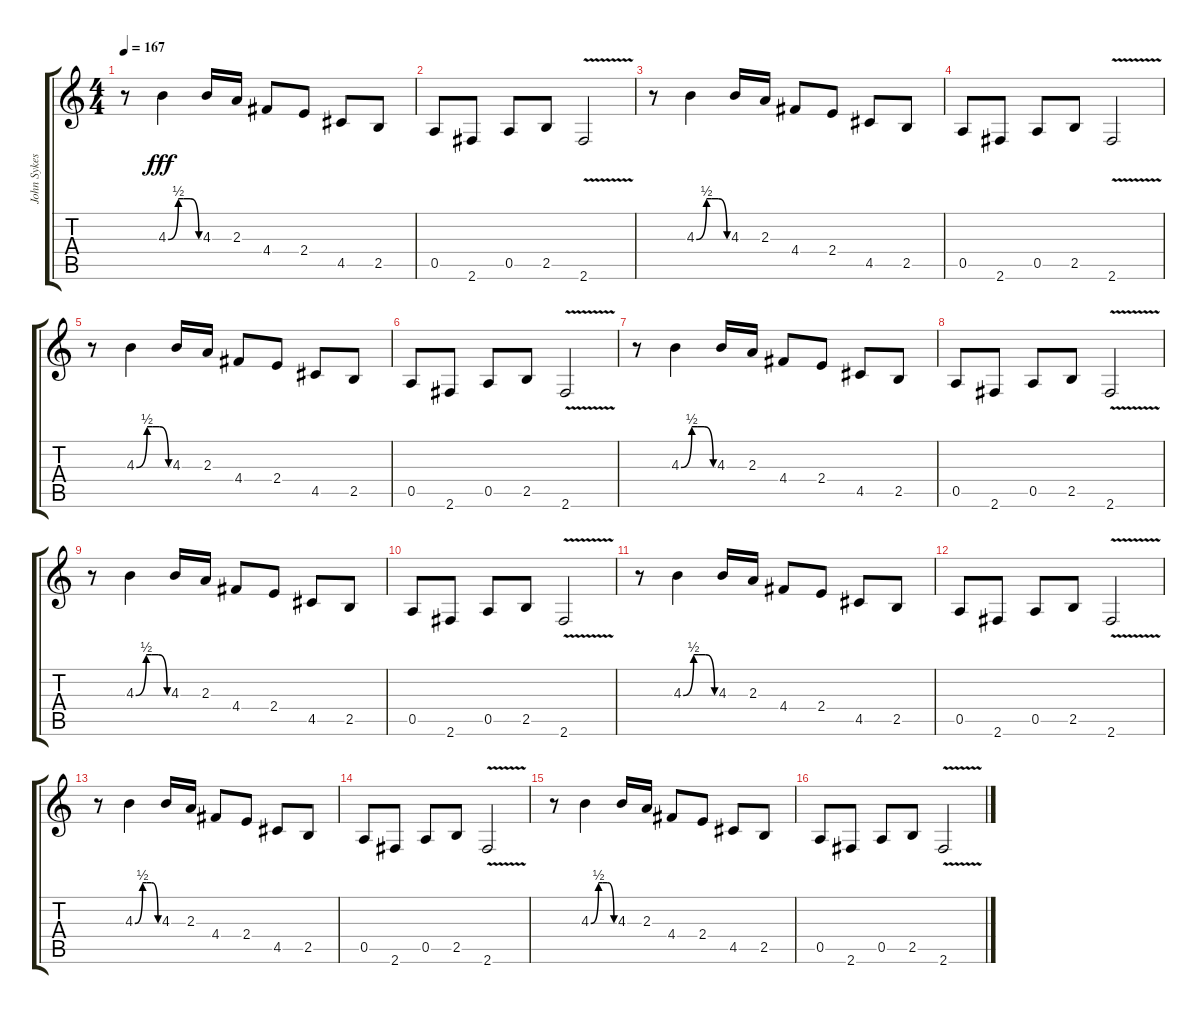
\track ("John Sykes" "John Sykes") {instrument distortionguitar}
\staff {score tabs}
\tuning (E4 B3 G3 D3 A2 E2) {hide}
\ts (4 4)
\tempo 167
\clef g2
\ks c
r.8{dy f} 4.3{be (custom 0 0 20 2 30 2 43 2 60 0)}.4{dy fff} 4.3.16 2.3.16 4.4.8 2.4.8 4.5.8 2.5.8 |
0.5.8 2.6.8 0.5.8 2.5.8 2.6{v}.2 |
r.8 4.3{be (custom 0 0 20 2 30 2 43 2 60 0)}.4 4.3.16 2.3.16 4.4.8 2.4.8 4.5.8 2.5.8 |
0.5.8 2.6.8 0.5.8 2.5.8 2.6{v}.2 |
r.8 4.3{be (custom 0 0 20 2 30 2 43 2 60 0)}.4 4.3.16 2.3.16 4.4.8 2.4.8 4.5.8 2.5.8 |
0.5.8 2.6.8 0.5.8 2.5.8 2.6{v}.2 |
r.8 4.3{be (custom 0 0 20 2 30 2 43 2 60 0)}.4 4.3.16 2.3.16 4.4.8 2.4.8 4.5.8 2.5.8 |
0.5.8 2.6.8 0.5.8 2.5.8 2.6{v}.2 |
r.8 4.3{be (custom 0 0 20 2 30 2 43 2 60 0)}.4 4.3.16 2.3.16 4.4.8 2.4.8 4.5.8 2.5.8 |
0.5.8 2.6.8 0.5.8 2.5.8 2.6{v}.2 |
r.8 4.3{be (custom 0 0 20 2 30 2 43 2 60 0)}.4 4.3.16 2.3.16 4.4.8 2.4.8 4.5.8 2.5.8 |
0.5.8 2.6.8 0.5.8 2.5.8 2.6{v}.2 |
r.8 4.3{be (custom 0 0 20 2 30 2 43 2 60 0)}.4 4.3.16 2.3.16 4.4.8 2.4.8 4.5.8 2.5.8 |
0.5.8 2.6.8 0.5.8 2.5.8 2.6{v}.2 |
r.8 4.3{be (custom 0 0 20 2 30 2 43 2 60 0)}.4 4.3.16 2.3.16 4.4.8 2.4.8 4.5.8 2.5.8 |
0.5.8 2.6.8 0.5.8 2.5.8 2.6{v}.2
